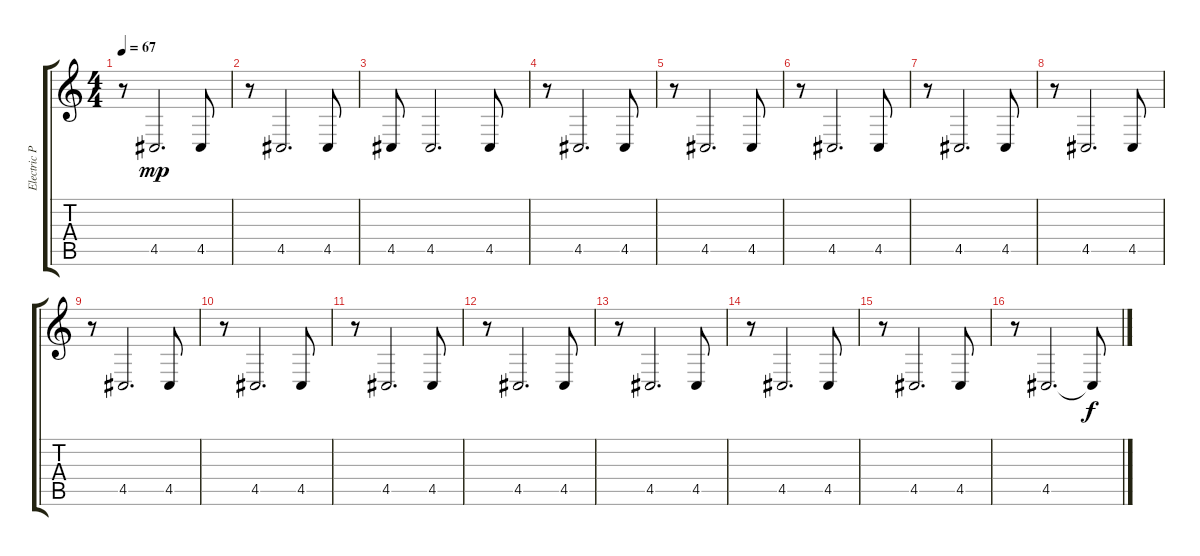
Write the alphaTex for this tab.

\track ("Electric Piano Lower" "Electric P") {instrument ocarina}
\staff {score tabs}
\tuning (E4 B3 G3 D3 A2 E2) {hide}
\ts (4 4)
\tempo 67
\clef g2
\ks c
r.8{dy mp} 4.5.2{d} 4.5.8 |
r.8 4.5.2{d} 4.5.8 |
4.5.8 4.5.2{d} 4.5.8 |
r.8 4.5.2{d} 4.5.8 |
r.8 4.5.2{d} 4.5.8 |
r.8 4.5.2{d} 4.5.8 |
r.8 4.5.2{d} 4.5.8 |
r.8 4.5.2{d} 4.5.8 |
r.8 4.5.2{d} 4.5.8 |
r.8 4.5.2{d} 4.5.8 |
r.8 4.5.2{d} 4.5.8 |
r.8 4.5.2{d} 4.5.8 |
r.8 4.5.2{d} 4.5.8 |
r.8 4.5.2{d} 4.5.8 |
r.8 4.5.2{d} 4.5.8 |
r.8 4.5.2{d} 4.5{t}.8{dy f}
